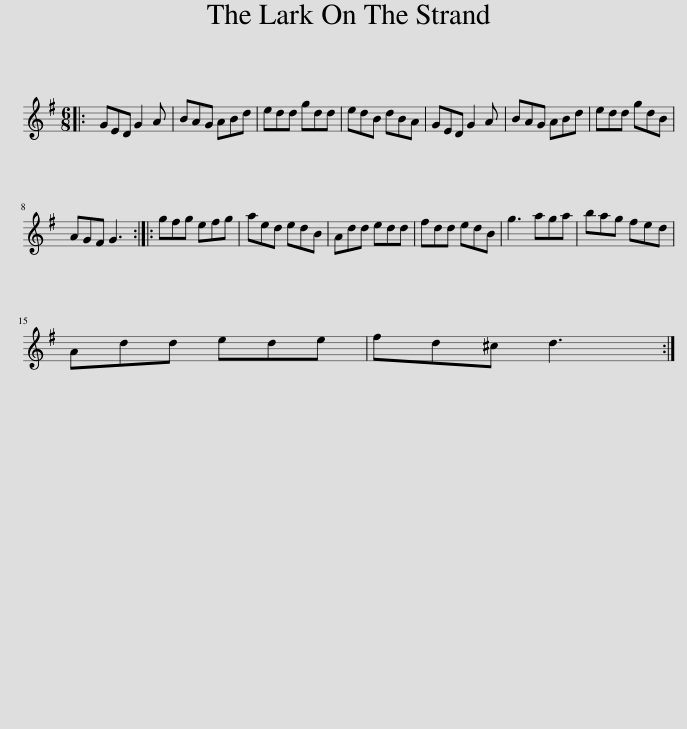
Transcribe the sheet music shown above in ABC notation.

X:1
L:1/8
M:6/8
I:linebreak $
K:G
V:1 treble
V:1
|: GED G2 A | BAG ABd | edd gdd | edB dBA | GED G2 A | %5
 BAG ABd | edd gdB |$ AGF G3 :: gfg efg | aed edB | %10
 Add edd | fdd edB | g3 aga | bag fed |$ Add ede | %15
 fd^c d3 :| %16
